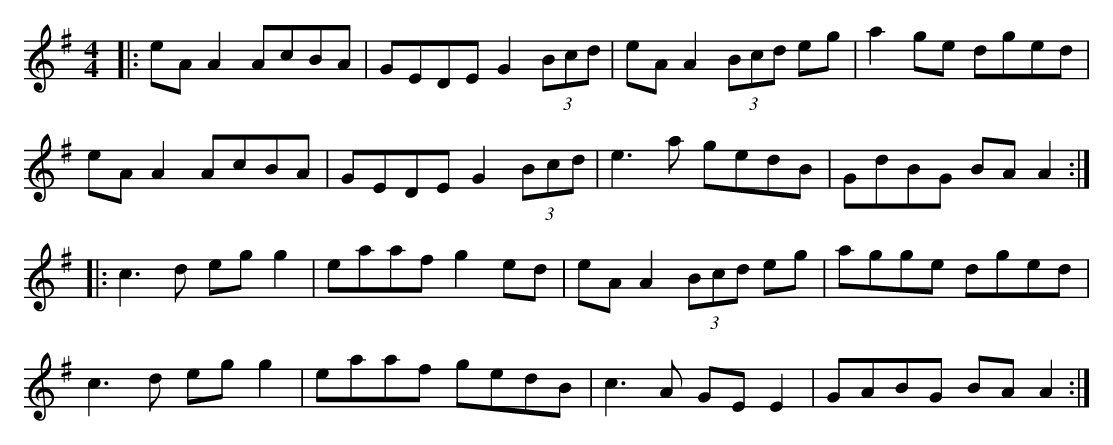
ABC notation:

X:1
M:4/4
K:Ador
|:eA A2 AcBA|GEDE G2(3Bcd|eA A2 (3Bcd eg|a2ge dged|
eA A2 AcBA|GEDE G2(3Bcd|e3a gedB|GdBG BA A2:|
|:c3d eg g2|eaaf g2ed|eA A2 (3Bcd eg|agge dged|
c3d eg g2|eaaf gedB|c3A GE E2|GABG BA A2:|
